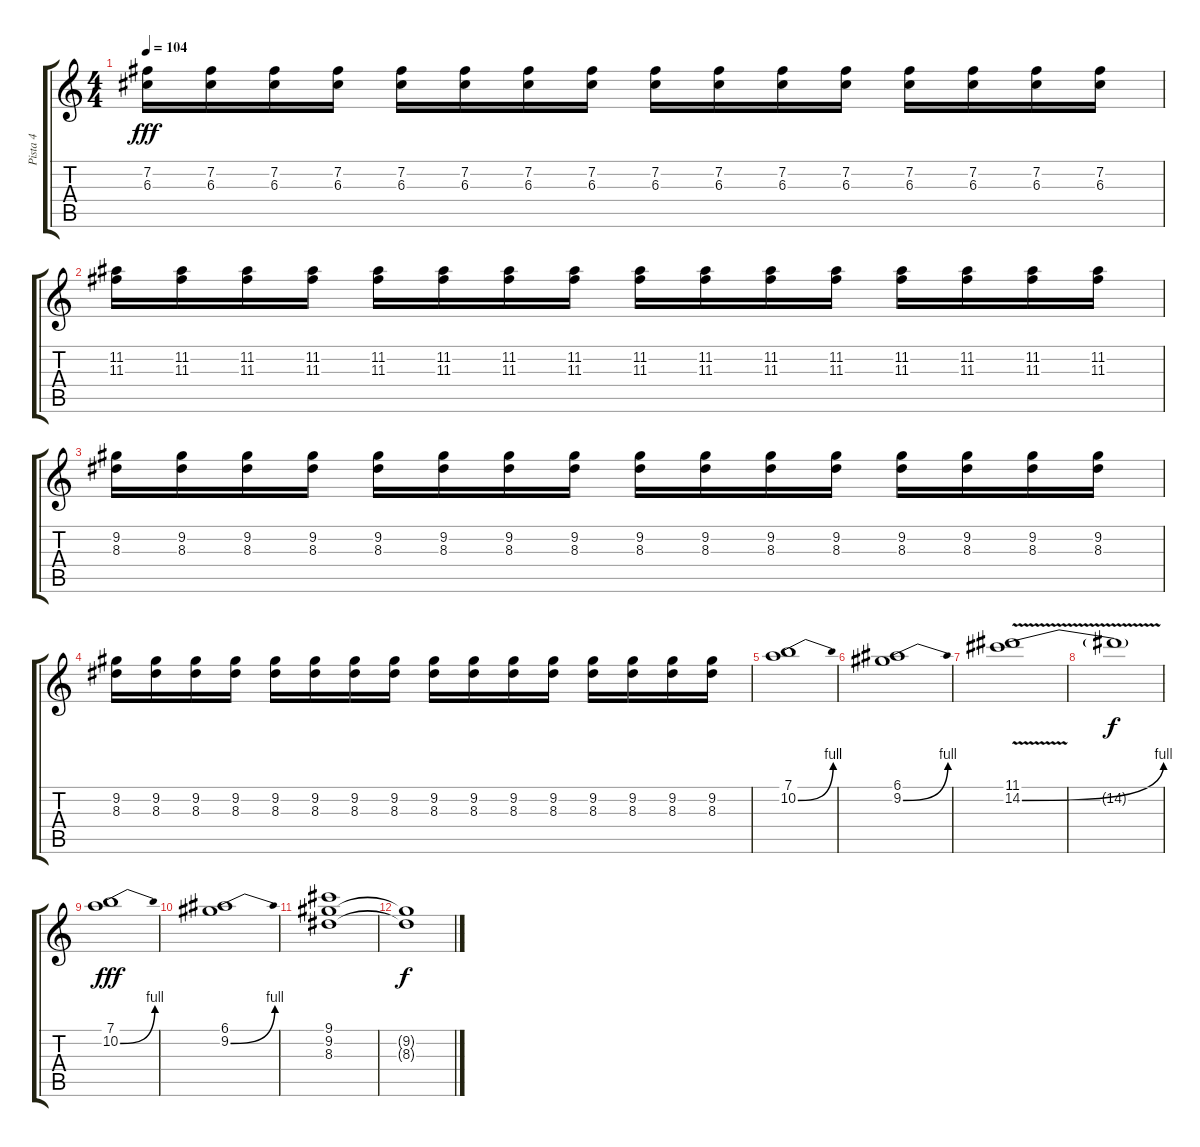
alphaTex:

\track ("Pista 4" "Pista 4") {instrument distortionguitar}
\staff {score tabs}
\tuning (E4 B3 G3 D3 A2 E2) {hide}
\ts (4 4)
\tempo 104
\clef g2
\ks c
(7.2 6.3).16{dy fff} (7.2 6.3).16 (7.2 6.3).16 (7.2 6.3).16 (7.2 6.3).16 (7.2 6.3).16 (7.2 6.3).16 (7.2 6.3).16 (7.2 6.3).16 (7.2 6.3).16 (7.2 6.3).16 (7.2 6.3).16 (7.2 6.3).16 (7.2 6.3).16 (7.2 6.3).16 (7.2 6.3).16 |
(11.2 11.3).16 (11.2 11.3).16 (11.2 11.3).16 (11.2 11.3).16 (11.2 11.3).16 (11.2 11.3).16 (11.2 11.3).16 (11.2 11.3).16 (11.2 11.3).16 (11.2 11.3).16 (11.2 11.3).16 (11.2 11.3).16 (11.2 11.3).16 (11.2 11.3).16 (11.2 11.3).16 (11.2 11.3).16 |
(9.2 8.3).16 (9.2 8.3).16 (9.2 8.3).16 (9.2 8.3).16 (9.2 8.3).16 (9.2 8.3).16 (9.2 8.3).16 (9.2 8.3).16 (9.2 8.3).16 (9.2 8.3).16 (9.2 8.3).16 (9.2 8.3).16 (9.2 8.3).16 (9.2 8.3).16 (9.2 8.3).16 (9.2 8.3).16 |
(9.2 8.3).16 (9.2 8.3).16 (9.2 8.3).16 (9.2 8.3).16 (9.2 8.3).16 (9.2 8.3).16 (9.2 8.3).16 (9.2 8.3).16 (9.2 8.3).16 (9.2 8.3).16 (9.2 8.3).16 (9.2 8.3).16 (9.2 8.3).16 (9.2 8.3).16 (9.2 8.3).16 (9.2 8.3).16 |
(7.1 10.2{be (bend 0 0 60 4)}).1{volume 16} |
(6.1 9.2{be (bend 0 0 60 4)}).1{volume 16} |
(11.1 14.2{be (bend 0 0 60 4) v}).1{volume 16} |
14.2{t}.1{dy f volume 16} |
(7.1 10.2{be (bend 0 0 60 4)}).1{dy fff volume 16} |
(6.1 9.2{be (bend 0 0 60 4)}).1{volume 16} |
(9.1 9.2 8.3).1 |
(9.2{t} 8.3{t}).1{dy f}
